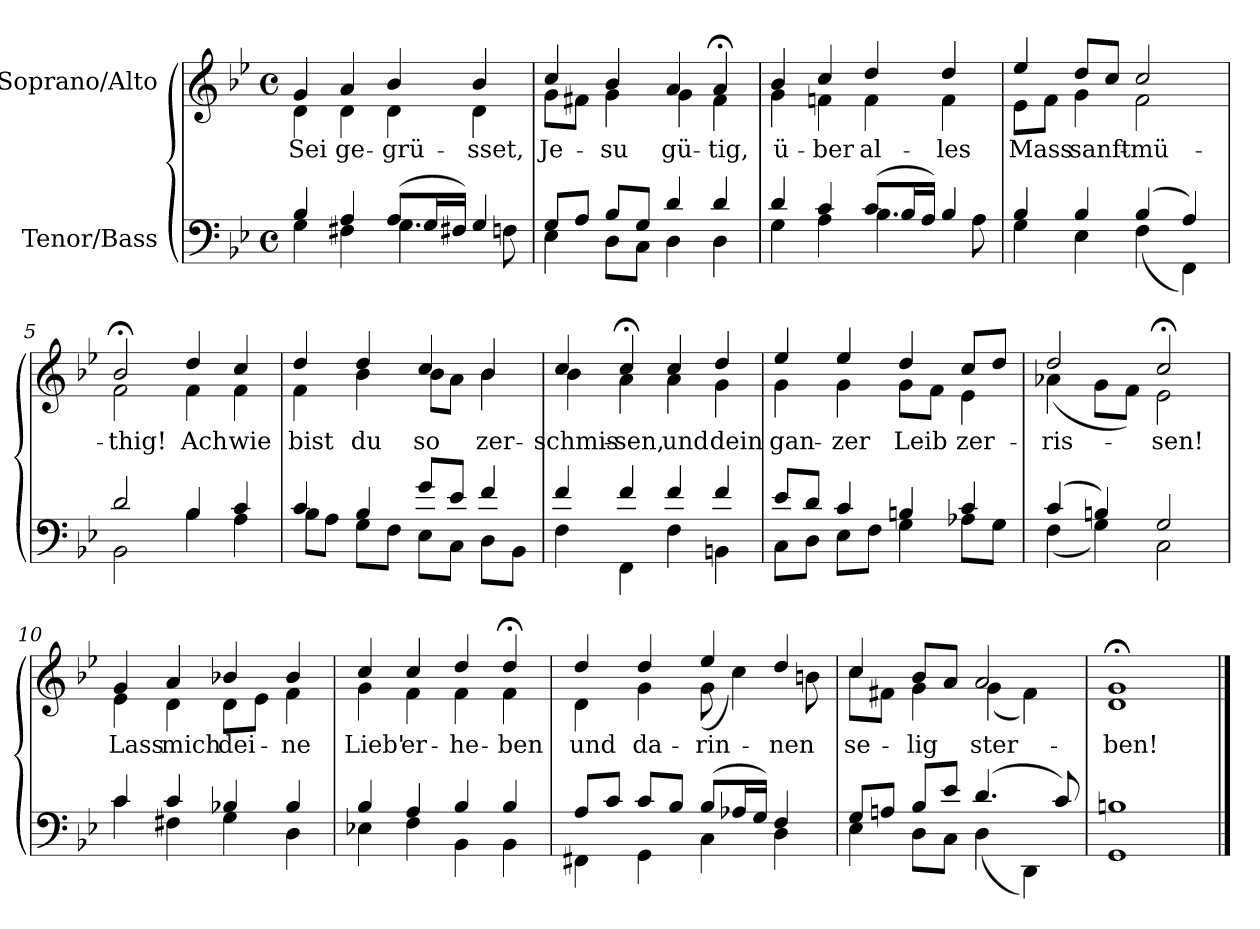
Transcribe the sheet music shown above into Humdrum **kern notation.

**kern	**kern	**text
*part2	*part1	*part1
*staff2	*staff1	*staff1
*I"Tenor/Bass	*I"Soprano/Alto	*
*clefF4	*clefG2	*
*k[b-e-]	*k[b-e-]	*
*M4/4	*M4/4	*
*met(c)	*met(c)	*
=1	=1	=1
*^	*	*
!	!	!	!LO:LY:b
*	*	*^	*
4B-/	4G\	4g/	4d\	Sei
!	!	!	!	!LO:LY:b
4A/	4F#X\	4a/	4d\	ge-
!	!	!	!	!LO:LY:b
(8A/L	4.G\	4b-/	4d\	-grü-
16G/L	.	.	.	.
16F#X/JJ)	.	.	.	.
!	!	!	!	!LO:LY:b
4G/	.	4b-/	4d\	-sset,
.	8Fn\	.	.	.
=2	=2	=2	=2	=2
!	!	!	!	!LO:LY:b
8G/L	4E-\	4cc/	8g\L	Je-
8A/J	.	.	8f#X\J	.
!	!	!	!	!LO:LY:b
8B-/L	8D\L	4b-/	4g\	-su
8G/J	8C\J	.	.	.
!	!	!	!	!LO:LY:b
4d/	4D\	4a/	4g\	gü-
!	!	!	!	!LO:LY:b
4d/	4D\	4a;</	4f#\	-tig,
=3	=3	=3	=3	=3
!	!	!	!	!LO:LY:b
4d/	4G\	4b-/	4g\	ü-
!	!	!	!	!LO:LY:b
4c/	4A\	4cc/	4fn\	-ber
!	!	!	!	!LO:LY:b
(8c/L	4.B-\	4dd/	4f\	al-
16B-/L	.	.	.	.
16A/JJ)	.	.	.	.
!	!	!	!	!LO:LY:b
4B-/	.	4dd/	4f\	-les
.	8A\	.	.	.
=4	=4	=4	=4	=4
!	!	!	!	!LO:LY:b
4B-/	4G\	4ee-/	8e-\L	Mass
.	.	.	8f\J	.
!	!	!	!	!LO:LY:b
4B-/	4E-\	8dd/L	4g\	sanft-
.	.	8cc/J	.	.
!	!	!	!	!LO:LY:b
(4B-/	(4F\	2cc/	2f\	-mü-
4A/)	4FF\)	.	.	.
!!LO:LB:g=z	!!
=5	=5	=5	=5	=5
!	!	!	!	!LO:LY:b
2d/	2BB-\	2b-;</	2f\	-thig!
!	!	!	!	!LO:LY:b
4B-/	4B-\	4dd/	4f\	Ach
!	!	!	!	!LO:LY:b
4c/	4A\	4cc/	4f\	wie
=6	=6	=6	=6	=6
!	!	!	!	!LO:LY:b
4c/	8B-\L	4dd/	4f\	bist
.	8A\J	.	.	.
!	!	!	!	!LO:LY:b
4B-/	8G\L	4dd/	4b-\	du
.	8F\J	.	.	.
!	!	!	!	!LO:LY:b
8g/L	8E-\L	4cc/	8b-\L	so
8e-/J	8C\J	.	8a\J	.
!	!	!	!	!LO:LY:b
4f/	8D\L	4b-/	4b-\	zer-
.	8BB-\J	.	.	.
=7	=7	=7	=7	=7
!	!	!	!	!LO:LY:b
4f/	4F\	4cc/	4b-\	-schmis-
!	!	!	!	!LO:LY:b
4f/	4FF\	4cc;</	4a\	-sen,
!	!	!	!	!LO:LY:b
4f/	4F\	4cc/	4a\	und
!	!	!	!	!LO:LY:b
4f/	4BBn\	4dd/	4g\	dein
=8	=8	=8	=8	=8
!	!	!	!	!LO:LY:b
8e-/L	8C\L	4ee-/	4g\	gan-
8d/J	8D\J	.	.	.
!	!	!	!	!LO:LY:b
4c/	8E-\L	4ee-/	4g\	-zer
.	8F\J	.	.	.
!	!	!	!	!LO:LY:b
4Bn/	4G\	4dd/	8g\L	Leib
.	.	.	8f\J	.
!	!	!	!	!LO:LY:b
4c/	8A-X\L	8cc/L	4e-\	zer-
.	8G\J	8dd/J	.	.
=9	=9	=9	=9	=9
!	!	!	!	!LO:LY:b
(4c/	(4F\	2dd/	(4a-X\	-ris-
4Bn/)	4G\)	.	8g\L	.
.	.	.	8f\J)	.
!	!	!	!	!LO:LY:b
2G/	2C\	2cc;</	2e-\	-sen!
!!LO:LB:g=z	!!
=10	=10	=10	=10	=10
!	!	!	!	!LO:LY:b
4c/	4c\	4g/	4e-\	Lass
!	!	!	!	!LO:LY:b
4c/	4F#X\	4a/	4d\	mich
!	!	!	!	!LO:LY:b
4B-X/	4G\	4b-X/	8d\L	dei-
.	.	.	8e-\J	.
!	!	!	!	!LO:LY:b
4B-/	4D\	4b-/	4f\	-ne
=11	=11	=11	=11	=11
!	!	!	!	!LO:LY:b
4B-/	4E-X\	4cc/	4g\	Lieb'
!	!	!	!	!LO:LY:b
4A/	4F\	4cc/	4f\	er-
!	!	!	!	!LO:LY:b
4B-/	4BB-\	4dd/	4f\	-he-
!	!	!	!	!LO:LY:b
4B-/	4BB-\	4dd;</	4f\	-ben
=12	=12	=12	=12	=12
!	!	!	!	!LO:LY:b
8A/L	4FF#X\	4dd/	4d\	und
8c/J	.	.	.	.
!	!	!	!	!LO:LY:b
8c/L	4GG\	4dd/	4g\	da-
8B-/J	.	.	.	.
!	!	!	!	!LO:LY:b
(8B-/L	4C\	4ee-/	(8g\	-rin-
16A-X/L	.	.	4cc\)	.
16G/JJ)	.	.	.	.
!	!	!	!	!LO:LY:b
4F/	4D\	4dd/	.	-nen
.	.	.	8bn\	.
=13	=13	=13	=13	=13
!	!	!	!	!LO:LY:b
8G/L	4E-\	4cc/	8cc\L	se-
8An/J	.	.	8f#X\J	.
!	!	!	!	!LO:LY:b
8B-/L	8D\L	8b-/L	4g\	-lig
8e-/J	8C\J	8a/J	.	.
!	!	!	!	!LO:LY:b
(4.d/	(4D\	2a/	(4g\	ster-
.	4DD\)	.	4f#\)	.
8c/)	.	.	.	.
=14	=14	=14	=14	=14
!	!	!	!	!LO:LY:b
1Bn	1GG	1g;<	1d	-ben!
*v	*v	*	*	*
*	*v	*v	*
==	==	==
*-	*-	*-
